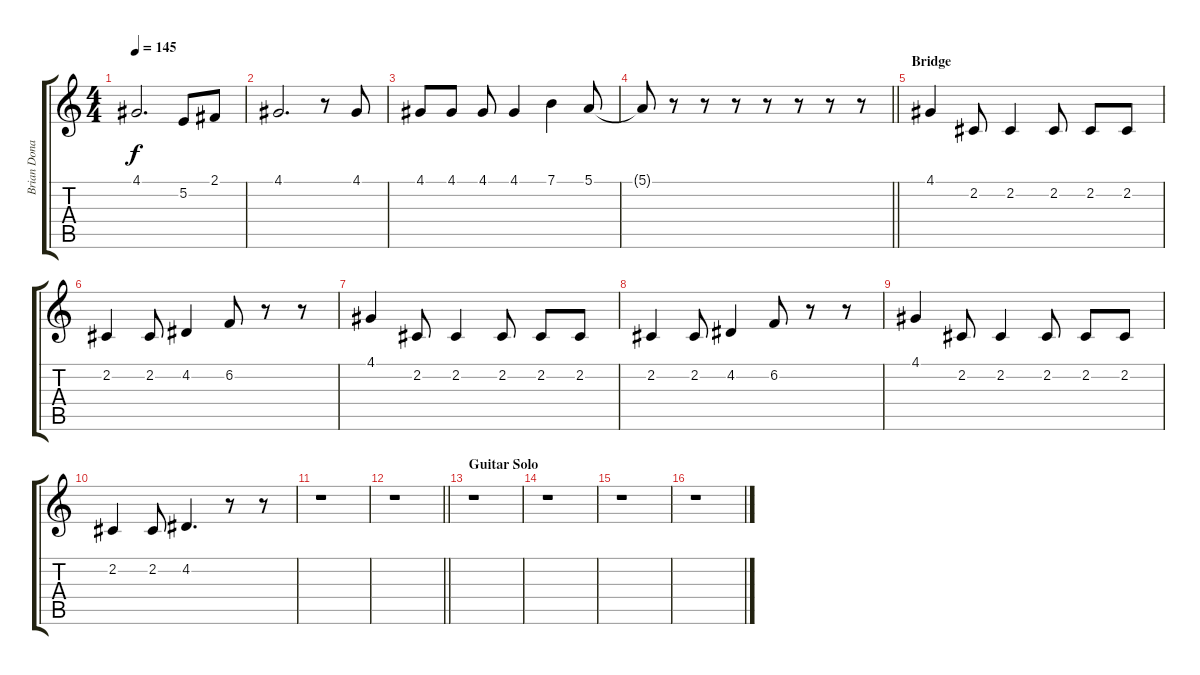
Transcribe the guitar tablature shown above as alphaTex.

\track ("Brian Donahue (Backup Vocals/Harmonies)" "Brian Dona") {instrument clarinet}
\staff {score tabs}
\tuning (E4 B3 G3 D3 A2 E2) {hide}
\ts (4 4)
\tempo 145
\clef g2
\ks c
4.1.2{d dy f} 5.2.8 2.1.8 |
4.1.2{d} r.8 4.1.8 |
4.1.8 4.1.8 4.1.8 4.1.4 7.1.4 5.1.8 |
\barLineRight lightlight
5.1{t}.8 r.8 r.8 r.8 r.8 r.8 r.8 r.8 |
\section ("" "Bridge")
4.1.4 2.2.8 2.2.4 2.2.8 2.2.8 2.2.8 |
2.2.4 2.2.8 4.2.4 6.2.8 r.8 r.8 |
4.1.4 2.2.8 2.2.4 2.2.8 2.2.8 2.2.8 |
2.2.4 2.2.8 4.2.4 6.2.8 r.8 r.8 |
4.1.4 2.2.8 2.2.4 2.2.8 2.2.8 2.2.8 |
2.2.4 2.2.8 4.2.4{d} r.8 r.8 |
r.1 |
\barLineRight lightlight
r.1 |
\section ("" "Guitar Solo")
r.1 |
r.1 |
r.1 |
r.1
